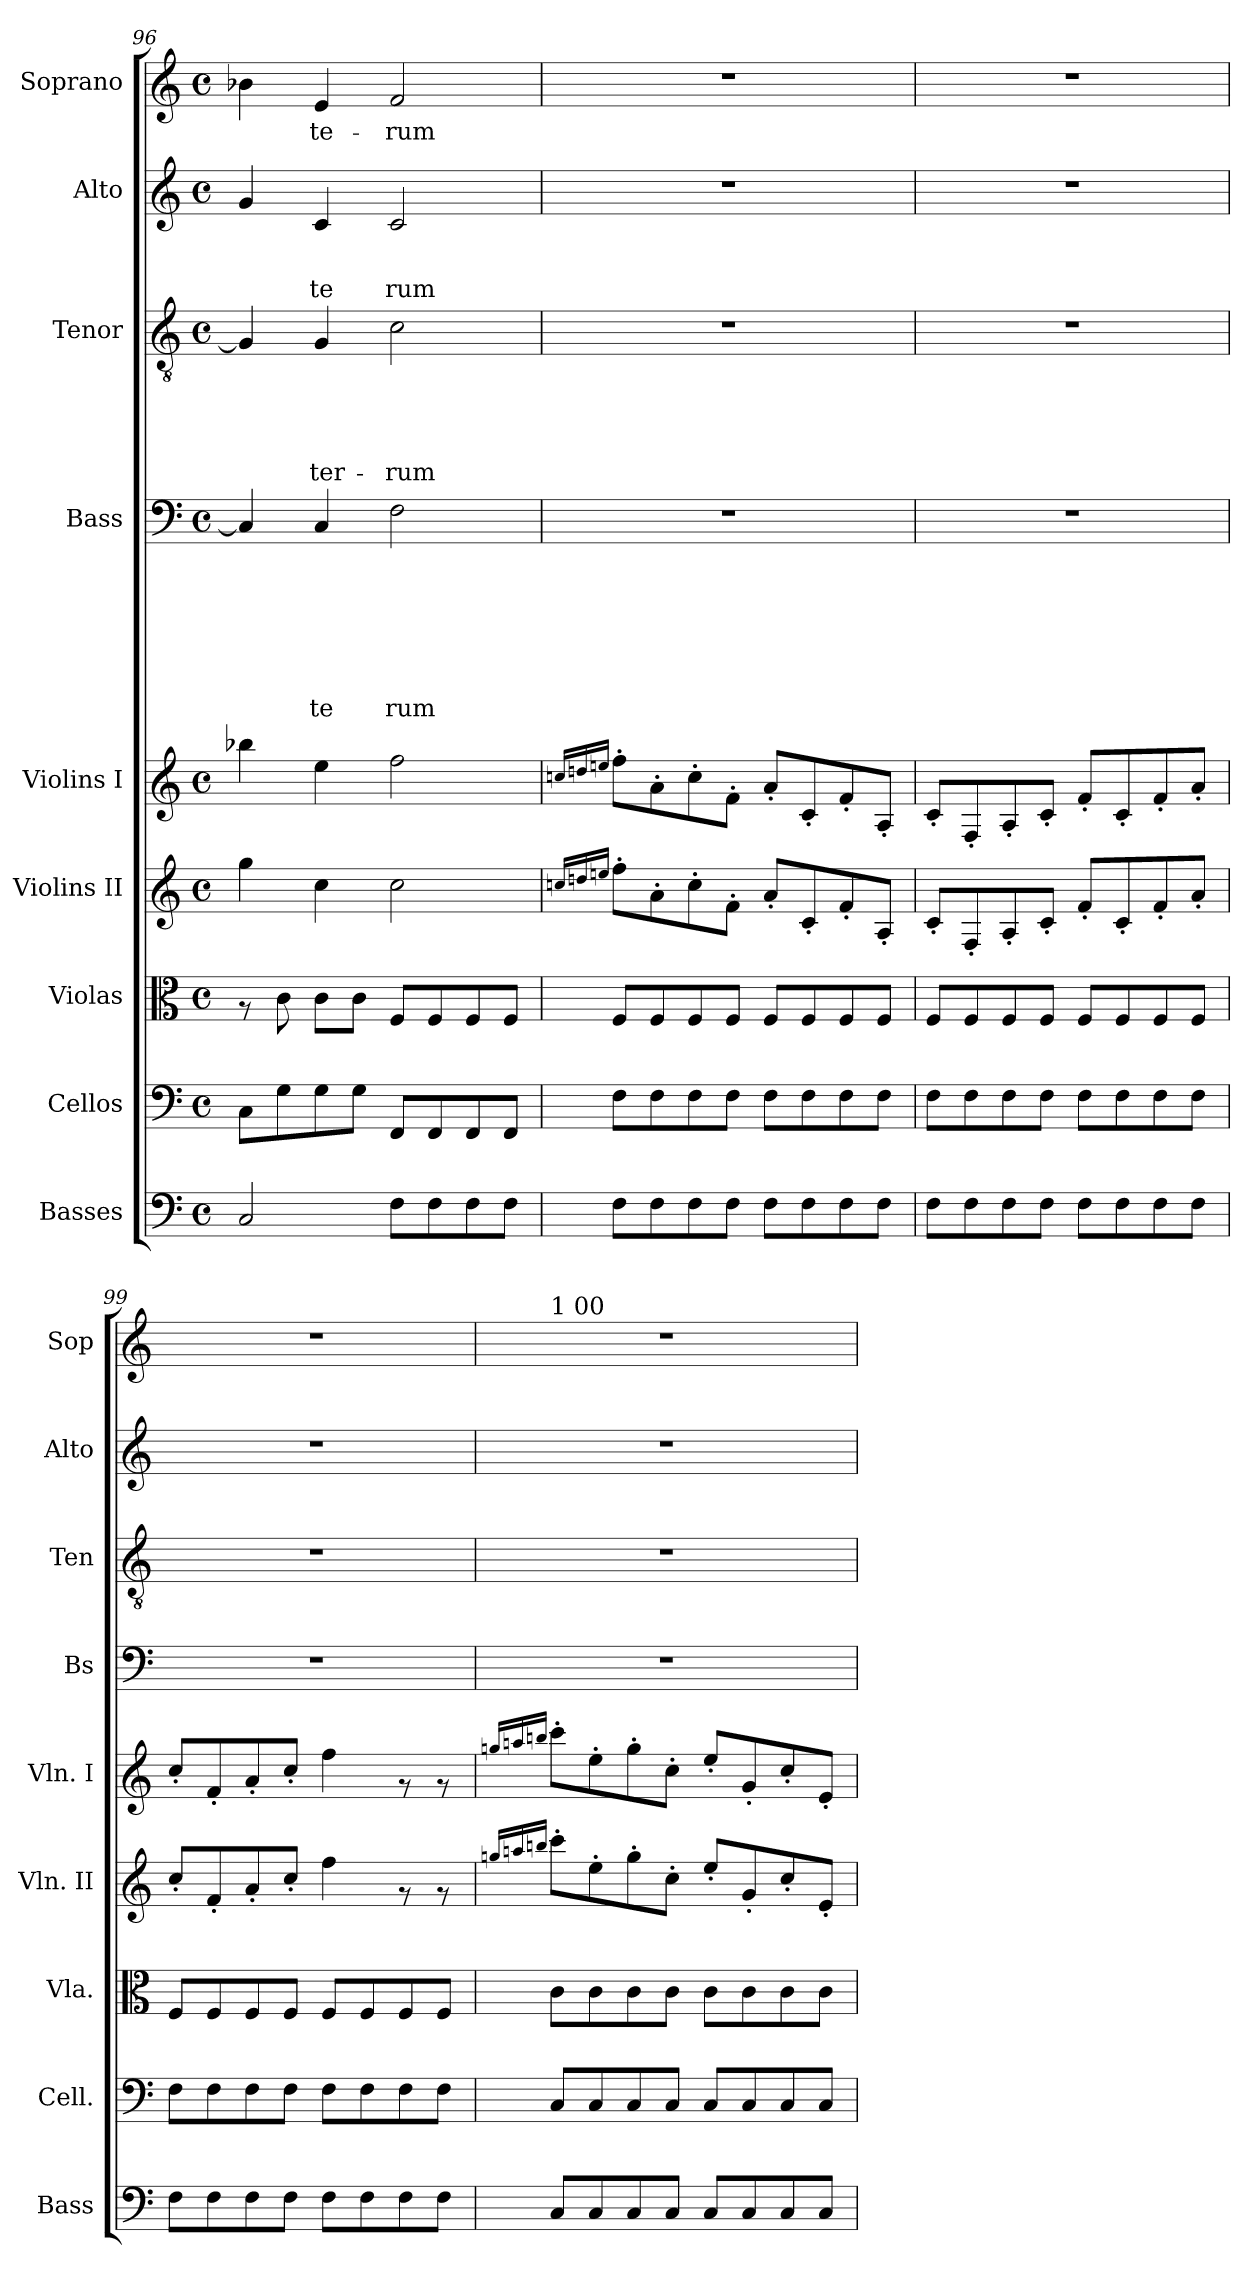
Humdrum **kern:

**kern	**kern	**kern	**kern	**kern	**kern	**text	**text	**text	**text	**text	**text	**text	**kern	**text	**text	**text	**text	**text	**kern	**text	**text	**text	**kern	**text
*part9	*part8	*part7	*part6	*part5	*part4	*part4	*part4	*part4	*part4	*part4	*part4	*part4	*part3	*part3	*part3	*part3	*part3	*part3	*part2	*part2	*part2	*part2	*part1	*part1
*staff9	*staff8	*staff7	*staff6	*staff5	*staff4	*staff4	*staff4	*staff4	*staff4	*staff4	*staff4	*staff4	*staff3	*staff3	*staff3	*staff3	*staff3	*staff3	*staff2	*staff2	*staff2	*staff2	*staff1	*staff1
*I"Basses	*I"Cellos	*I"Violas	*I"Violins II	*I"Violins I	*I"Bass	*	*	*	*	*	*	*	*I"Tenor	*	*	*	*	*	*I"Alto	*	*	*	*I"Soprano	*
*I'Bass	*I'Cell.	*I'Vla.	*I'Vln. II	*I'Vln. I	*I'Bs	*	*	*	*	*	*	*	*I'Ten	*	*	*	*	*	*I'Alto	*	*	*	*I'Sop	*
!!LO:PB:g=z
*clefF4	*clefF4	*clefC3	*clefG2	*clefG2	*clefF4	*	*	*	*	*	*	*	*clefGv2	*	*	*	*	*	*clefG2	*	*	*	*clefG2	*
*ITrd7c12	*	*	*	*	*	*	*	*	*	*	*	*	*	*	*	*	*	*	*	*	*	*	*	*
*k[]	*k[]	*k[]	*k[]	*k[]	*k[]	*	*	*	*	*	*	*	*k[]	*	*	*	*	*	*k[]	*	*	*	*k[]	*
*C:	*C:	*C:	*C:	*C:	*C:	*	*	*	*	*	*	*	*C:	*	*	*	*	*	*C:	*	*	*	*C:	*
*M4/4	*M4/4	*M4/4	*M4/4	*M4/4	*M4/4	*	*	*	*	*	*	*	*M4/4	*	*	*	*	*	*M4/4	*	*	*	*M4/4	*
*met(c)	*met(c)	*met(c)	*met(c)	*met(c)	*met(c)	*	*	*	*	*	*	*	*met(c)	*	*	*	*	*	*met(c)	*	*	*	*met(c)	*
=96	=96	=96	=96	=96	=96	=96	=96	=96	=96	=96	=96	=96	=96	=96	=96	=96	=96	=96	=96	=96	=96	=96	=96	=96
2CC/	8C\L	8rG	4gg\	4bb-X\	4C/]	.	.	.	.	.	.	.	4G/]	.	.	.	.	.	4g/	.	.	.	4b-X\	.
.	8G\	8c\	.	.	.	.	.	.	.	.	.	.	.	.	.	.	.	.	.	.	.	.	.	.
!	!	!	!	!	!	!	!	!	!	!	!	!LO:LY:b	!	!	!	!	!	!LO:LY:b	!	!	!	!LO:LY:b	!	!LO:LY:b
.	8G\	8c\L	4cc\	4ee\	4C/	.	.	.	.	.	.	te	4G/	.	.	.	.	ter-	4c/	.	.	te	4e/	te-
.	8G\J	8c\J	.	.	.	.	.	.	.	.	.	.	.	.	.	.	.	.	.	.	.	.	.	.
!	!	!	!	!	!	!	!	!	!	!	!	!LO:LY:b	!	!	!	!	!	!LO:LY:b	!	!	!	!LO:LY:b	!	!LO:LY:b
8FF\L	8FF/L	8F/L	2cc\	2ff\	2F\	.	.	.	.	.	.	rum	2c\	.	.	.	.	-rum	2c/	.	.	rum	2f/	-rum
8FF\	8FF/	8F/	.	.	.	.	.	.	.	.	.	.	.	.	.	.	.	.	.	.	.	.	.	.
8FF\	8FF/	8F/	.	.	.	.	.	.	.	.	.	.	.	.	.	.	.	.	.	.	.	.	.	.
8FF\J	8FF/J	8F/J	.	.	.	.	.	.	.	.	.	.	.	.	.	.	.	.	.	.	.	.	.	.
=97	=97	=97	=97	=97	=97	=97	=97	=97	=97	=97	=97	=97	=97	=97	=97	=97	=97	=97	=97	=97	=97	=97	=97	=97
.	.	.	16qccn/LL	16qccn/LL	.	.	.	.	.	.	.	.	.	.	.	.	.	.	.	.	.	.	.	.
.	.	.	16qddn/	16qddn/	.	.	.	.	.	.	.	.	.	.	.	.	.	.	.	.	.	.	.	.
.	.	.	16qeen/JJ	16qeen/JJ	.	.	.	.	.	.	.	.	.	.	.	.	.	.	.	.	.	.	.	.
8FF\L	8F\L	8F/L	8ff'>\L	8ff'>\L	1r	.	.	.	.	.	.	.	1r	.	.	.	.	.	1r	.	.	.	1r	.
8FF\	8F\	8F/	8a'>\	8a'>\	.	.	.	.	.	.	.	.	.	.	.	.	.	.	.	.	.	.	.	.
8FF\	8F\	8F/	8cc'>\	8cc'>\	.	.	.	.	.	.	.	.	.	.	.	.	.	.	.	.	.	.	.	.
8FF\J	8F\J	8F/J	8f'>\J	8f'>\J	.	.	.	.	.	.	.	.	.	.	.	.	.	.	.	.	.	.	.	.
8FF\L	8F\L	8F/L	8a'</L	8a'</L	.	.	.	.	.	.	.	.	.	.	.	.	.	.	.	.	.	.	.	.
8FF\	8F\	8F/	8c'</	8c'</	.	.	.	.	.	.	.	.	.	.	.	.	.	.	.	.	.	.	.	.
8FF\	8F\	8F/	8f'</	8f'</	.	.	.	.	.	.	.	.	.	.	.	.	.	.	.	.	.	.	.	.
8FF\J	8F\J	8F/J	8A'</J	8A'</J	.	.	.	.	.	.	.	.	.	.	.	.	.	.	.	.	.	.	.	.
=98	=98	=98	=98	=98	=98	=98	=98	=98	=98	=98	=98	=98	=98	=98	=98	=98	=98	=98	=98	=98	=98	=98	=98	=98
8FF\L	8F\L	8F/L	8c'</L	8c'</L	1r	.	.	.	.	.	.	.	1r	.	.	.	.	.	1r	.	.	.	1r	.
8FF\	8F\	8F/	8F'</	8F'</	.	.	.	.	.	.	.	.	.	.	.	.	.	.	.	.	.	.	.	.
8FF\	8F\	8F/	8A'</	8A'</	.	.	.	.	.	.	.	.	.	.	.	.	.	.	.	.	.	.	.	.
8FF\J	8F\J	8F/J	8c'</J	8c'</J	.	.	.	.	.	.	.	.	.	.	.	.	.	.	.	.	.	.	.	.
8FF\L	8F\L	8F/L	8f'</L	8f'</L	.	.	.	.	.	.	.	.	.	.	.	.	.	.	.	.	.	.	.	.
8FF\	8F\	8F/	8c'</	8c'</	.	.	.	.	.	.	.	.	.	.	.	.	.	.	.	.	.	.	.	.
8FF\	8F\	8F/	8f'</	8f'</	.	.	.	.	.	.	.	.	.	.	.	.	.	.	.	.	.	.	.	.
8FF\J	8F\J	8F/J	8a'</J	8a'</J	.	.	.	.	.	.	.	.	.	.	.	.	.	.	.	.	.	.	.	.
=99	=99	=99	=99	=99	=99	=99	=99	=99	=99	=99	=99	=99	=99	=99	=99	=99	=99	=99	=99	=99	=99	=99	=99	=99
8FF\L	8F\L	8F/L	8cc'</L	8cc'</L	1r	.	.	.	.	.	.	.	1r	.	.	.	.	.	1r	.	.	.	1r	.
8FF\	8F\	8F/	8f'</	8f'</	.	.	.	.	.	.	.	.	.	.	.	.	.	.	.	.	.	.	.	.
8FF\	8F\	8F/	8a'</	8a'</	.	.	.	.	.	.	.	.	.	.	.	.	.	.	.	.	.	.	.	.
8FF\J	8F\J	8F/J	8cc'</J	8cc'</J	.	.	.	.	.	.	.	.	.	.	.	.	.	.	.	.	.	.	.	.
8FF\L	8F\L	8F/L	4ff\	4ff\	.	.	.	.	.	.	.	.	.	.	.	.	.	.	.	.	.	.	.	.
8FF\	8F\	8F/	.	.	.	.	.	.	.	.	.	.	.	.	.	.	.	.	.	.	.	.	.	.
8FF\	8F\	8F/	8rf	8rf	.	.	.	.	.	.	.	.	.	.	.	.	.	.	.	.	.	.	.	.
8FF\J	8F\J	8F/J	8rf	8rf	.	.	.	.	.	.	.	.	.	.	.	.	.	.	.	.	.	.	.	.
!!LO:LB:g=z
=100	=100	=100	=100	=100	=100	=100	=100	=100	=100	=100	=100	=100	=100	=100	=100	=100	=100	=100	=100	=100	=100	=100	=100	=100
.	.	.	16qggn/LL	16qggn/LL	.	.	.	.	.	.	.	.	.	.	.	.	.	.	.	.	.	.	.	.
.	.	.	16qaan/	16qaan/	.	.	.	.	.	.	.	.	.	.	.	.	.	.	.	.	.	.	.	.
.	.	.	16qbbn/JJ	16qbbn/JJ	.	.	.	.	.	.	.	.	.	.	.	.	.	.	.	.	.	.	.	.
!	!	!	!	!	!	!	!	!	!	!	!	!	!	!	!	!	!	!	!	!	!	!	!LO:TX:a:t=1 00	!
8CC/L	8C/L	8c\L	8ccc'>\L	8ccc'>\L	1r	.	.	.	.	.	.	.	1r	.	.	.	.	.	1r	.	.	.	1r	.
8CC/	8C/	8c\	8ee'>\	8ee'>\	.	.	.	.	.	.	.	.	.	.	.	.	.	.	.	.	.	.	.	.
8CC/	8C/	8c\	8gg'>\	8gg'>\	.	.	.	.	.	.	.	.	.	.	.	.	.	.	.	.	.	.	.	.
8CC/J	8C/J	8c\J	8cc'>\J	8cc'>\J	.	.	.	.	.	.	.	.	.	.	.	.	.	.	.	.	.	.	.	.
8CC/L	8C/L	8c\L	8ee'</L	8ee'</L	.	.	.	.	.	.	.	.	.	.	.	.	.	.	.	.	.	.	.	.
8CC/	8C/	8c\	8g'</	8g'</	.	.	.	.	.	.	.	.	.	.	.	.	.	.	.	.	.	.	.	.
8CC/	8C/	8c\	8cc'</	8cc'</	.	.	.	.	.	.	.	.	.	.	.	.	.	.	.	.	.	.	.	.
8CC/J	8C/J	8c\J	8e'</J	8e'</J	.	.	.	.	.	.	.	.	.	.	.	.	.	.	.	.	.	.	.	.
=	=	=	=	=	=	=	=	=	=	=	=	=	=	=	=	=	=	=	=	=	=	=	=	=
*-	*-	*-	*-	*-	*-	*-	*-	*-	*-	*-	*-	*-	*-	*-	*-	*-	*-	*-	*-	*-	*-	*-	*-	*-
